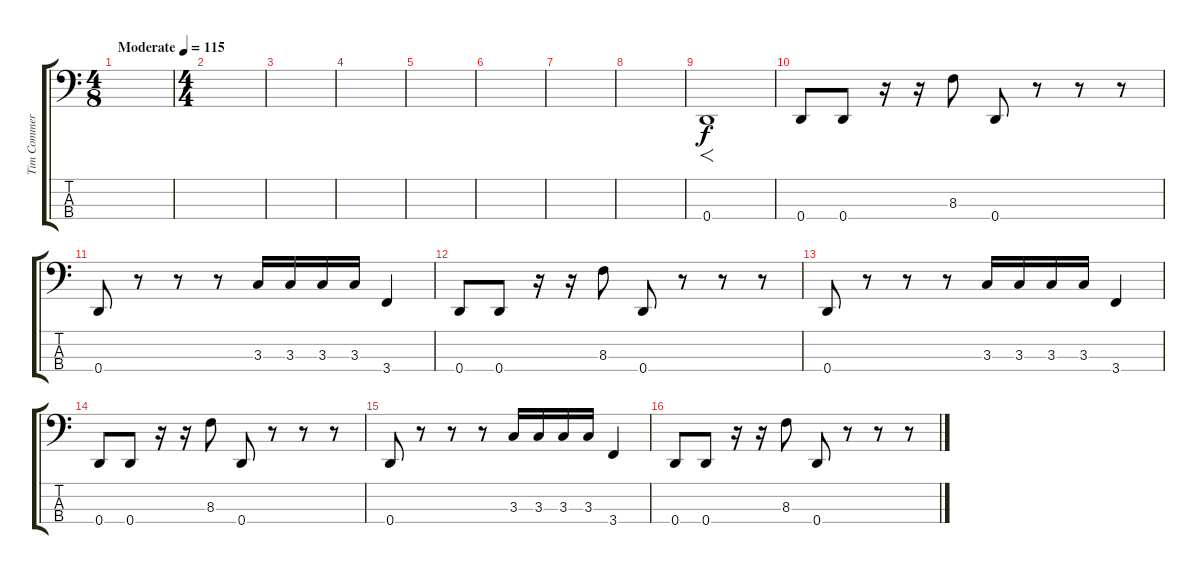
\track ("Tim Commerford - Bass" "Tim Commer") {instrument electricbassfinger}
\staff {score tabs}
\tuning (G2 D2 A1 D1) {hide}
\ts (4 8)
\tempo (115 "Moderate")
\clef f4
\ks c
|
\ts (4 4)
|
|
|
|
|
|
|
0.4.1{f} |
0.4.8 0.4.8 r.16 r.16 8.3.8 0.4.8 r.8 r.8 r.8 |
0.4.8 r.8 r.8 r.8 3.3.16 3.3.16 3.3.16 3.3.16 3.4.4 |
0.4.8 0.4.8 r.16 r.16 8.3.8 0.4.8 r.8 r.8 r.8 |
0.4.8 r.8 r.8 r.8 3.3.16 3.3.16 3.3.16 3.3.16 3.4.4 |
0.4.8 0.4.8 r.16 r.16 8.3.8 0.4.8 r.8 r.8 r.8 |
0.4.8 r.8 r.8 r.8 3.3.16 3.3.16 3.3.16 3.3.16 3.4.4 |
0.4.8 0.4.8 r.16 r.16 8.3.8 0.4.8 r.8 r.8 r.8
